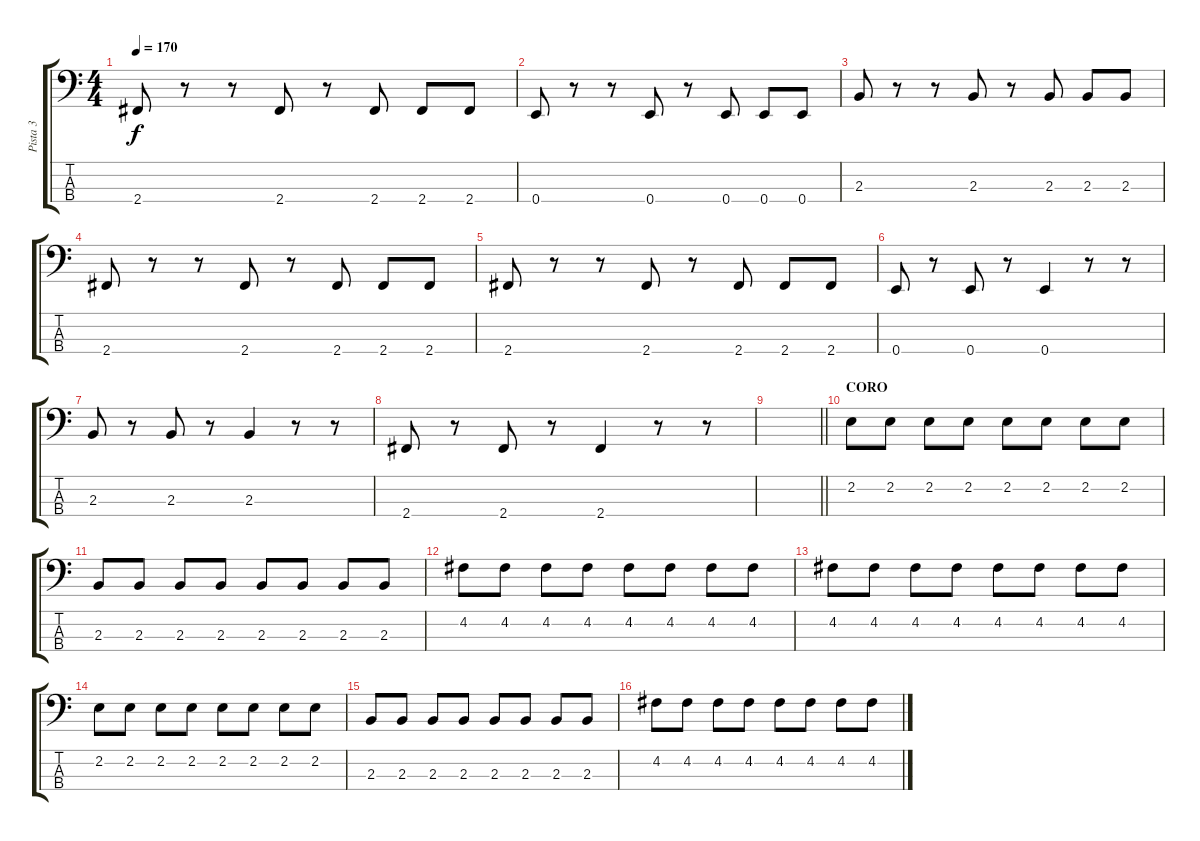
\track ("Pista 3" "Pista 3") {instrument electricbassfinger}
\staff {score tabs}
\tuning (G2 D2 A1 E1) {hide}
\ts (4 4)
\tempo 170
\clef f4
\ks c
2.4.8{dy f} r.8 r.8 2.4.8 r.8 2.4.8 2.4.8 2.4.8 |
0.4.8 r.8 r.8 0.4.8 r.8 0.4.8 0.4.8 0.4.8 |
2.3.8 r.8 r.8 2.3.8 r.8 2.3.8 2.3.8 2.3.8 |
2.4.8 r.8 r.8 2.4.8 r.8 2.4.8 2.4.8 2.4.8 |
2.4.8 r.8 r.8 2.4.8 r.8 2.4.8 2.4.8 2.4.8 |
0.4.8 r.8 0.4.8 r.8 0.4.4 r.8 r.8 |
2.3.8 r.8 2.3.8 r.8 2.3.4 r.8 r.8 |
2.4.8 r.8 2.4.8 r.8 2.4.4 r.8 r.8 |
\barLineRight lightlight
|
\section ("" "CORO")
2.2.8 2.2.8 2.2.8 2.2.8 2.2.8 2.2.8 2.2.8 2.2.8 |
2.3.8 2.3.8 2.3.8 2.3.8 2.3.8 2.3.8 2.3.8 2.3.8 |
4.2.8 4.2.8 4.2.8 4.2.8 4.2.8 4.2.8 4.2.8 4.2.8 |
4.2.8 4.2.8 4.2.8 4.2.8 4.2.8 4.2.8 4.2.8 4.2.8 |
2.2.8 2.2.8 2.2.8 2.2.8 2.2.8 2.2.8 2.2.8 2.2.8 |
2.3.8 2.3.8 2.3.8 2.3.8 2.3.8 2.3.8 2.3.8 2.3.8 |
4.2.8 4.2.8 4.2.8 4.2.8 4.2.8 4.2.8 4.2.8 4.2.8
